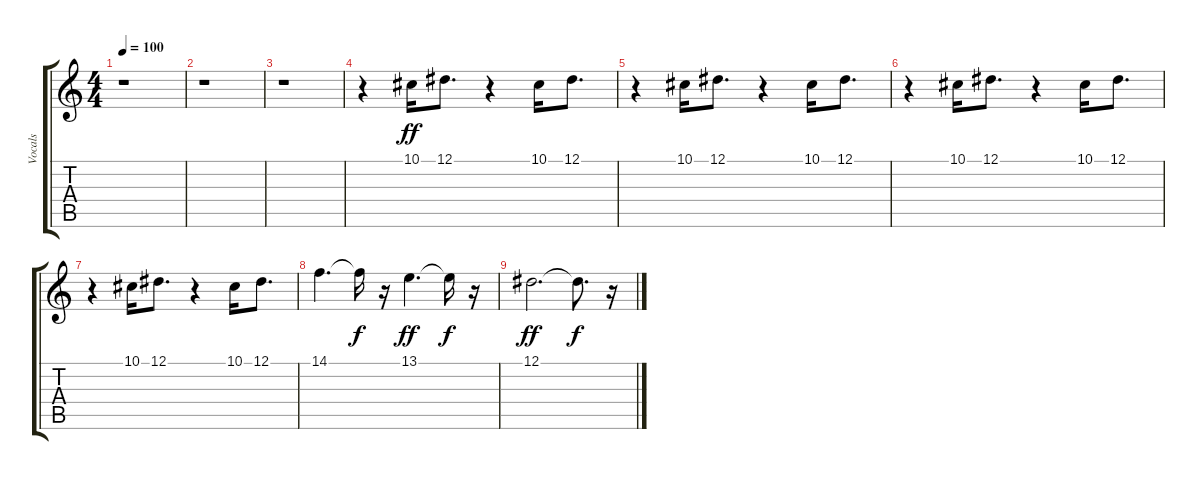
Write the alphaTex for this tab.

\track ("Vocals" "Vocals") {instrument voiceoohs}
\staff {score tabs}
\tuning (Eb4 Bb3 Gb3 Db3 Ab2 Eb2) {hide}
\ts (4 4)
\tempo 100
\clef g2
\ks c
r.1{dy ff} |
r.1 |
r.1 |
r.4 10.1.16 12.1.8{d} r.4 10.1.16 12.1.8{d} |
r.4 10.1.16 12.1.8{d} r.4 10.1.16 12.1.8{d} |
r.4 10.1.16 12.1.8{d} r.4 10.1.16 12.1.8{d} |
r.4 10.1.16 12.1.8{d} r.4 10.1.16 12.1.8{d} |
14.1.4{d} 14.1{t}.16{dy f} r.16 13.1.4{d dy ff} 13.1{t}.16{dy f} r.16 |
12.1.2{d dy ff} 12.1{t}.8{d dy f} r.16
